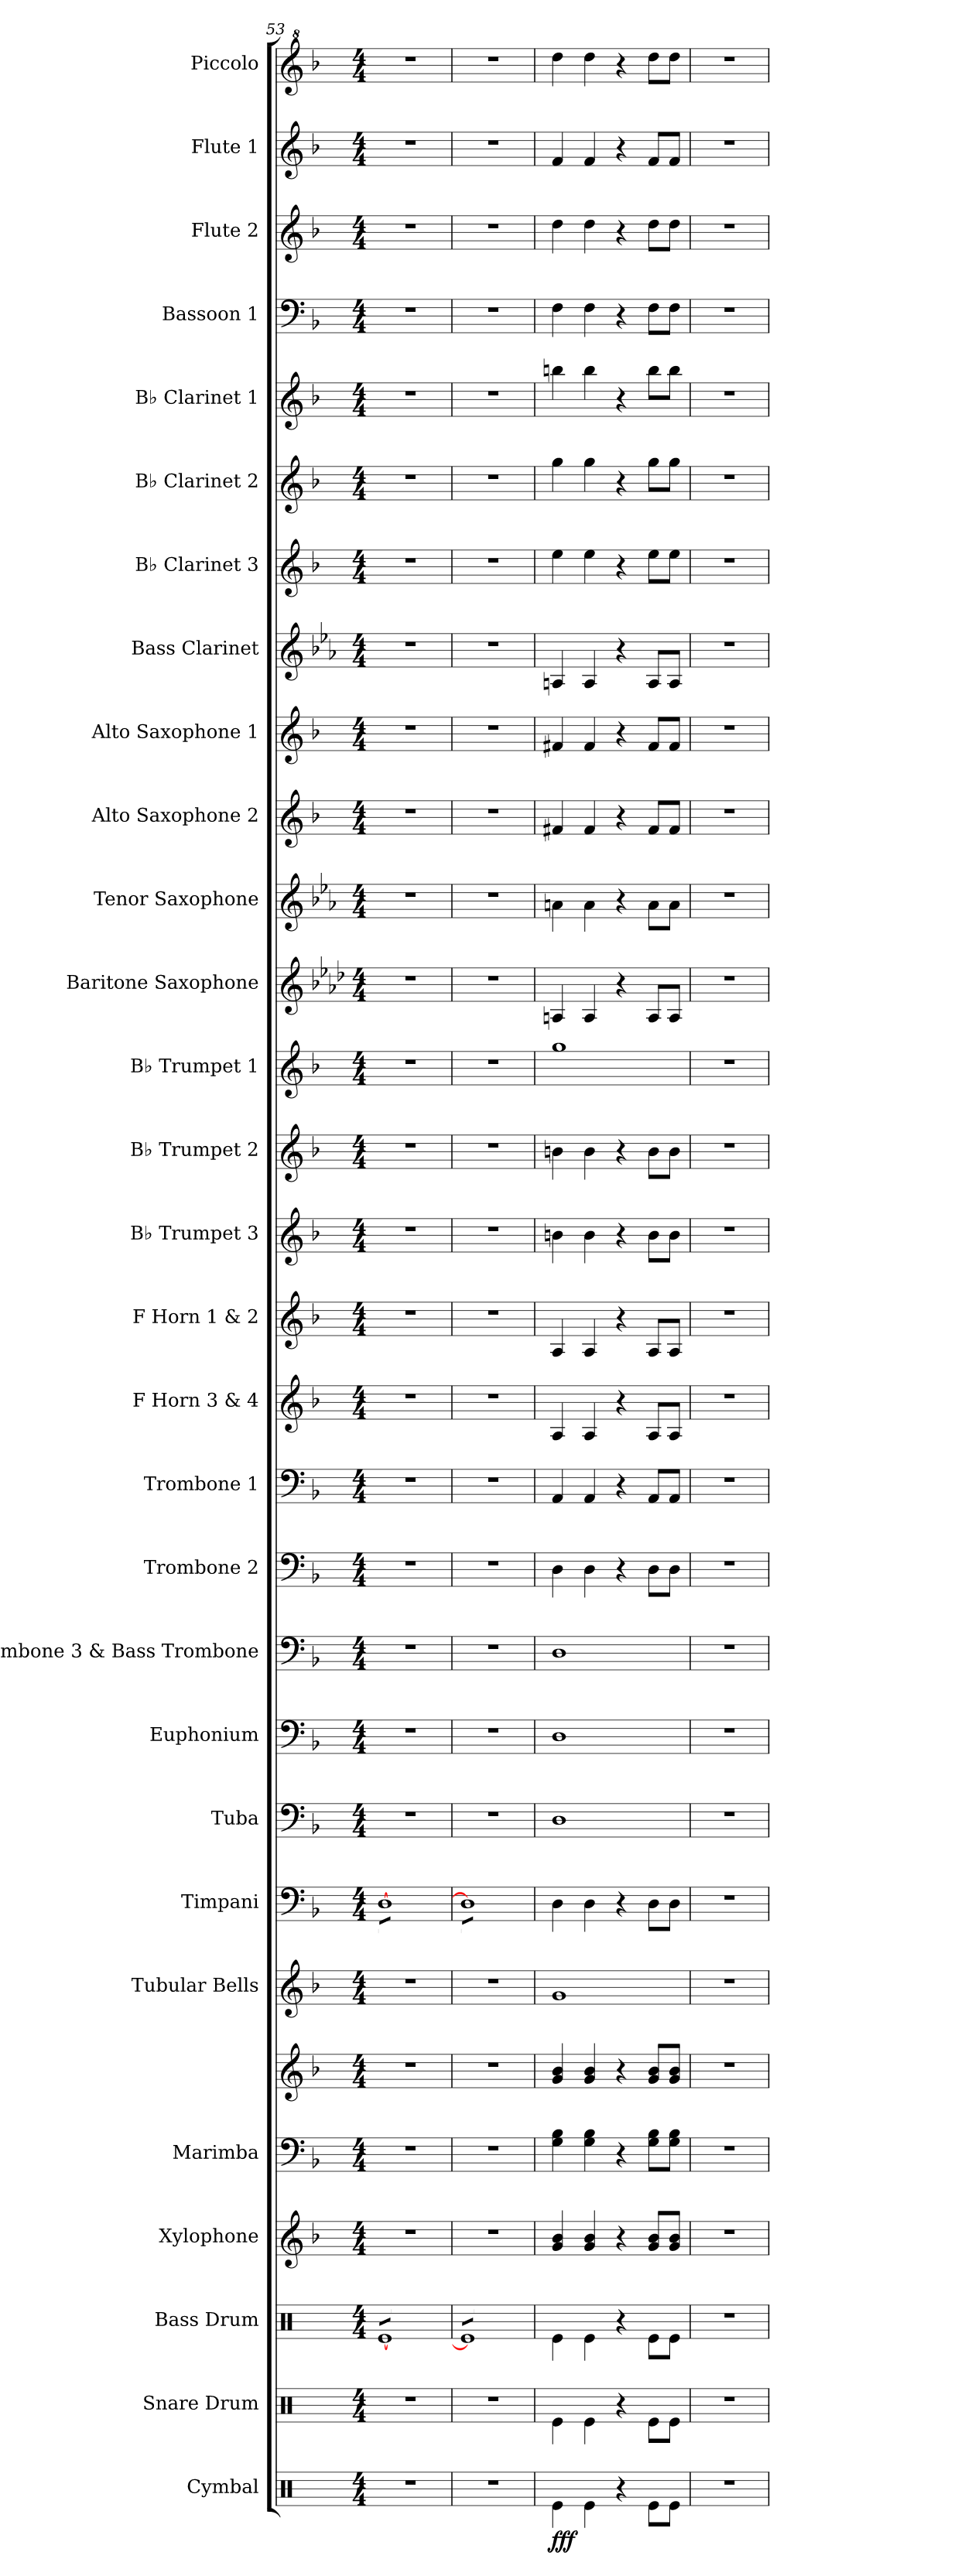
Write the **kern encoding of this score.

**kern	**dynam	**kern	**kern	**kern	**kern	**kern	**kern	**kern	**kern	**kern	**kern	**kern	**kern	**kern	**kern	**kern	**kern	**kern	**kern	**kern	**kern	**kern	**kern	**kern	**kern	**kern	**kern	**kern	**kern	**kern
*part29	*part29	*part28	*part27	*part26	*part25	*part25	*part24	*part23	*part22	*part21	*part20	*part19	*part18	*part17	*part16	*part15	*part14	*part13	*part12	*part11	*part10	*part9	*part8	*part7	*part6	*part5	*part4	*part3	*part2	*part1
*staff30	*staff30	*staff29	*staff28	*staff27	*staff26	*staff25	*staff24	*staff23	*staff22	*staff21	*staff20	*staff19	*staff18	*staff17	*staff16	*staff15	*staff14	*staff13	*staff12	*staff11	*staff10	*staff9	*staff8	*staff7	*staff6	*staff5	*staff4	*staff3	*staff2	*staff1
*I"Cymbal	*	*I"Snare Drum	*I"Bass Drum	*I"Xylophone	*I"Marimba	*	*I"Tubular Bells	*I"Timpani	*I"Tuba	*I"Euphonium	*I"Trombone 3 &amp; Bass Trombone	*I"Trombone 2	*I"Trombone 1	*I"F Horn 3 &amp; 4	*I"F Horn 1 &amp; 2	*I"B♭ Trumpet 3	*I"B♭ Trumpet 2	*I"B♭ Trumpet 1	*I"Baritone Saxophone	*I"Tenor Saxophone	*I"Alto Saxophone 2	*I"Alto Saxophone 1	*I"Bass Clarinet	*I"B♭ Clarinet 3	*I"B♭ Clarinet 2	*I"B♭ Clarinet 1	*I"Bassoon 1	*I"Flute 2	*I"Flute 1	*I"Piccolo
*I'Cym.	*	*I'Sn. Dr.	*I'B. Dr.	*I'Xyl.	*I'Mrm.	*	*I'Tu. Be.	*I'Timp.	*I'Tba.	*I'Euph.	*I'Tbn. 3 B. Tbn.	*I'Tbn. 2	*I'Tbn. 1	*I'F Hn. 3 4	*I'F Hn. 1 2	*I'B♭ Tpt. 3	*I'B♭ Tpt. 2	*I'B♭ Tpt. 1	*I'Bar. Sax.	*I'T. Sax.	*I'A. Sax. 2	*I'A. Sax. 1	*I'B. Cl.	*I'B♭ Cl. 3	*I'B♭ Cl. 2	*I'B♭ Cl. 1	*I'Bsn. 1	*I'Fl. 2	*I'Fl. 1	*I'Picc.
*clefX	*	*clefX	*clefX	*clefG2	*clefF4	*clefG2	*clefG2	*clefF4	*clefF4	*clefF4	*clefF4	*clefF4	*clefF4	*clefG2	*clefG2	*clefG2	*clefG2	*clefG2	*clefG2	*clefG2	*clefG2	*clefG2	*clefG2	*clefG2	*clefG2	*clefG2	*clefF4	*clefG2	*clefG2	*clefG^2
*	*	*	*	*ITrd-7c-12	*	*	*	*	*	*	*	*	*	*ITrd4c7	*ITrd4c7	*ITrd1c2	*ITrd1c2	*ITrd1c2	*ITrd12c21	*ITrd8c14	*ITrd5c9	*ITrd5c9	*ITrd8c14	*ITrd1c2	*ITrd1c2	*ITrd1c2	*	*	*	*ITrd-7c-12
*k[]	*	*k[]	*k[]	*k[b-]	*k[b-]	*k[b-]	*k[b-]	*k[b-]	*k[b-]	*k[b-]	*k[b-]	*k[b-]	*k[b-]	*k[b-e-]	*k[b-e-]	*k[b-e-a-]	*k[b-e-a-]	*k[b-e-a-]	*k[b-e-a-d-]	*k[b-e-a-]	*k[b-e-a-d-]	*k[b-e-a-d-]	*k[b-e-a-]	*k[b-e-a-]	*k[b-e-a-]	*k[b-e-a-]	*k[b-]	*k[b-]	*k[b-]	*k[b-]
*M4/4	*	*M4/4	*M4/4	*M4/4	*M4/4	*M4/4	*M4/4	*M4/4	*M4/4	*M4/4	*M4/4	*M4/4	*M4/4	*M4/4	*M4/4	*M4/4	*M4/4	*M4/4	*M4/4	*M4/4	*M4/4	*M4/4	*M4/4	*M4/4	*M4/4	*M4/4	*M4/4	*M4/4	*M4/4	*M4/4
=53	=53	=53	=53	=53	=53	=53	=53	=53	=53	=53	=53	=53	=53	=53	=53	=53	=53	=53	=53	=53	=53	=53	=53	=53	=53	=53	=53	=53	=53	=53
*	*	*	*tremolo	*	*	*	*	*	*	*	*	*	*	*	*	*	*	*	*	*	*	*	*	*	*	*	*	*	*	*
*	*	*	*	*	*	*	*	*tremolo	*	*	*	*	*	*	*	*	*	*	*	*	*	*	*	*	*	*	*	*	*	*
1r	.	1r	[8ReL	1r	1r	1r	1r	[8DL	1r	1r	1r	1r	1r	1r	1r	1r	1r	1r	1r	1r	1r	1r	1r	1r	1r	1r	1r	1r	1r	1r
.	.	.	8Re	.	.	.	.	8D	.	.	.	.	.	.	.	.	.	.	.	.	.	.	.	.	.	.	.	.	.	.
.	.	.	8Re	.	.	.	.	8D	.	.	.	.	.	.	.	.	.	.	.	.	.	.	.	.	.	.	.	.	.	.
.	.	.	8Re	.	.	.	.	8D	.	.	.	.	.	.	.	.	.	.	.	.	.	.	.	.	.	.	.	.	.	.
.	.	.	8Re	.	.	.	.	8D	.	.	.	.	.	.	.	.	.	.	.	.	.	.	.	.	.	.	.	.	.	.
.	.	.	8Re	.	.	.	.	8D	.	.	.	.	.	.	.	.	.	.	.	.	.	.	.	.	.	.	.	.	.	.
.	.	.	8Re	.	.	.	.	8D	.	.	.	.	.	.	.	.	.	.	.	.	.	.	.	.	.	.	.	.	.	.
.	.	.	8ReJ	.	.	.	.	8DJ	.	.	.	.	.	.	.	.	.	.	.	.	.	.	.	.	.	.	.	.	.	.
=54	=54	=54	=54	=54	=54	=54	=54	=54	=54	=54	=54	=54	=54	=54	=54	=54	=54	=54	=54	=54	=54	=54	=54	=54	=54	=54	=54	=54	=54	=54
1r	.	1r	8Re]L	1r	1r	1r	1r	8D]L	1r	1r	1r	1r	1r	1r	1r	1r	1r	1r	1r	1r	1r	1r	1r	1r	1r	1r	1r	1r	1r	1r
.	.	.	8Re	.	.	.	.	8D	.	.	.	.	.	.	.	.	.	.	.	.	.	.	.	.	.	.	.	.	.	.
.	.	.	8Re	.	.	.	.	8D	.	.	.	.	.	.	.	.	.	.	.	.	.	.	.	.	.	.	.	.	.	.
.	.	.	8Re	.	.	.	.	8D	.	.	.	.	.	.	.	.	.	.	.	.	.	.	.	.	.	.	.	.	.	.
.	.	.	8Re	.	.	.	.	8D	.	.	.	.	.	.	.	.	.	.	.	.	.	.	.	.	.	.	.	.	.	.
.	.	.	8Re	.	.	.	.	8D	.	.	.	.	.	.	.	.	.	.	.	.	.	.	.	.	.	.	.	.	.	.
.	.	.	8Re	.	.	.	.	8D	.	.	.	.	.	.	.	.	.	.	.	.	.	.	.	.	.	.	.	.	.	.
.	.	.	8ReJ	.	.	.	.	8DJ	.	.	.	.	.	.	.	.	.	.	.	.	.	.	.	.	.	.	.	.	.	.
*	*	*	*	*	*	*	*	*Xtremolo	*	*	*	*	*	*	*	*	*	*	*	*	*	*	*	*	*	*	*	*	*	*
*	*	*	*Xtremolo	*	*	*	*	*	*	*	*	*	*	*	*	*	*	*	*	*	*	*	*	*	*	*	*	*	*	*
!!LO:PB:g=z
=55	=55	=55	=55	=55	=55	=55	=55	=55	=55	=55	=55	=55	=55	=55	=55	=55	=55	=55	=55	=55	=55	=55	=55	=55	=55	=55	=55	=55	=55	=55
!	!LO:DY:b	!	!	!	!	!	!	!	!	!	!	!	!	!	!	!	!	!	!	!	!	!	!	!	!	!	!	!	!	!
4Re\	fff	4Re\	4Re\	4gg/ 4bb-/	4G\ 4B-\	4g/ 4b-/	1g	4D\	1D	1D	1D	4D\	4AA/	4D/	4D/	4an\	4an\	1ff	4AAn/	4An\	4An/	4An/	4AAn/	4dd\	4ff\	4aan\	4F\	4dd\	4f/	4dddd\
4Re\	.	4Re\	4Re\	4gg/ 4bb-/	4G\ 4B-\	4g/ 4b-/	.	4D\	.	.	.	4D\	4AA/	4D/	4D/	4a\	4a\	.	4AA/	4A\	4A/	4A/	4AA/	4dd\	4ff\	4aa\	4F\	4dd\	4f/	4dddd\
4r	.	4r	4r	4r	4r	4r	.	4r	.	.	.	4r	4r	4r	4r	4r	4r	.	4r	4r	4r	4r	4r	4r	4r	4r	4r	4r	4r	4r
8Re\L	.	8Re\L	8Re\L	8gg/ 8bb-/L	8G\ 8B-\L	8g/ 8b-/L	.	8D\L	.	.	.	8D\L	8AA/L	8D/L	8D/L	8a\L	8a\L	.	8AA/L	8A\L	8A/L	8A/L	8AA/L	8dd\L	8ff\L	8aa\L	8F\L	8dd\L	8f/L	8dddd\L
8Re\J	.	8Re\J	8Re\J	8gg/ 8bb-/J	8G\ 8B-\J	8g/ 8b-/J	.	8D\J	.	.	.	8D\J	8AA/J	8D/J	8D/J	8a\J	8a\J	.	8AA/J	8A\J	8A/J	8A/J	8AA/J	8dd\J	8ff\J	8aa\J	8F\J	8dd\J	8f/J	8dddd\J
=56	=56	=56	=56	=56	=56	=56	=56	=56	=56	=56	=56	=56	=56	=56	=56	=56	=56	=56	=56	=56	=56	=56	=56	=56	=56	=56	=56	=56	=56	=56
1r	.	1r	1r	1r	1r	1r	1r	1r	1r	1r	1r	1r	1r	1r	1r	1r	1r	1r	1r	1r	1r	1r	1r	1r	1r	1r	1r	1r	1r	1r
=	=	=	=	=	=	=	=	=	=	=	=	=	=	=	=	=	=	=	=	=	=	=	=	=	=	=	=	=	=	=
*-	*-	*-	*-	*-	*-	*-	*-	*-	*-	*-	*-	*-	*-	*-	*-	*-	*-	*-	*-	*-	*-	*-	*-	*-	*-	*-	*-	*-	*-	*-
